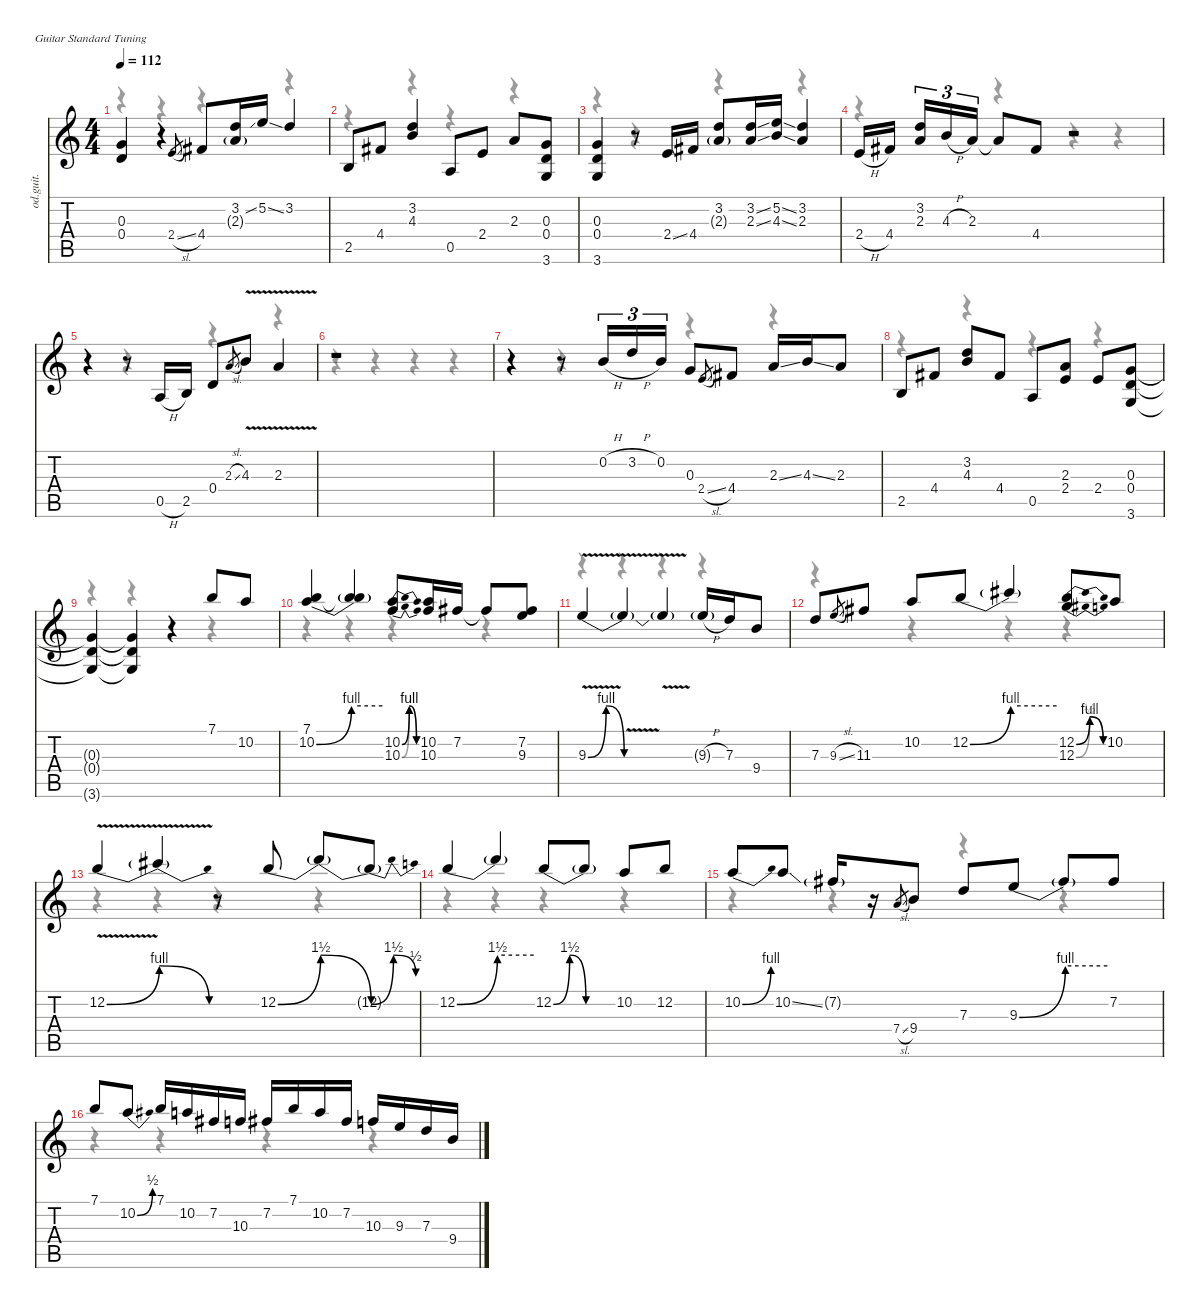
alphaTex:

\defaultSystemsLayout 4
\hideDynamics
\bracketExtendMode nobrackets
\otherSystemsTrackNameOrientation horizontal
\track ("Electric - Jimi Hendrix" "od.guit.") {instrument overdrivenguitar}
\staff {score tabs}
\tuning (E4 B3 G3 D3 A2 E2)
\voice
\ts (4 4)
\tempo 112
\clef g2
\ks c
(0.3 0.4).4{dy f beam Up} r.4{beam Up} 2.4{sl}.8{gr dy mp beam Up} 4.4{acc #}.8{dy f beam Up} (3.2{ss} 2.3{g}).16{beam Up} 5.2{ss}.16{beam Up} 3.2.4{beam Up} |
2.5.8{beam Up} 4.4{acc #}.8{beam Up} (3.2 4.3).4{beam Up} 0.5.8{beam Up} 2.4.8{beam Up} 2.3.8{beam Up} (0.3 0.4 3.6).8{beam Up} |
(0.3 0.4 3.6).4{beam Up} r.8{beam Up} 2.4{ss}.16{beam Up} 4.4{acc #}.16{beam Up} (3.2 2.3{g}).8{beam Up} (3.2{ss} 2.3{ss}).16{beam Up} (5.2{ss} 4.3{ss}).16{beam Up} (3.2 2.3).4{beam Up} |
2.4{h}.16{beam Up} 4.4{acc #}.16{beam Up} (3.2 2.3).16{tu (3 2) beam Up} 4.3{h}.16{tu (3 2) beam Up} 2.3.16{tu (3 2) beam Up} 2.3{t}.8{beam Up} 4.4{acc #}.8{beam Up} r.2{beam Up} |
r.4{beam Up} r.8{beam Up} 0.5{h}.16{beam Up} 2.5.16{beam Up} 0.4.8{beam Up} 2.3{sl}.8{gr dy mp beam Up} 4.3{v}.8{dy f beam Up} 2.3{v}.4{beam Up} |
r.1{beam Up} |
r.4{beam Up} r.8{beam Up} 0.2{h}.16{tu (3 2) beam Up} 3.2{h}.16{tu (3 2) beam Up} 0.2.16{tu (3 2) beam Up} 0.3.8{beam Up} 2.4{sl}.8{gr dy mp beam Up} 4.4{acc #}.8{dy f beam Up} 2.3{ss}.16{beam Up} 4.3{ss}.16{beam Up} 2.3.8{beam Up} |
2.5.8{beam Up} 4.4{acc #}.8{beam Up} (3.2 4.3).8{beam Up} 4.4{acc #}.8{beam Up} 0.5.8{beam Up} (2.3 2.4).8{beam Up} 2.4.8{beam Up} (0.3 0.4 3.6).8{beam Up} |
(0.3{t} 0.4{t} 3.6{t}).4{beam Up} (0.3{t} 0.4{t} 3.6{t}).4{beam Up} r.4{beam Up} 7.1.8{beam Up} 10.2.8{beam Up} |
(7.1 10.2{be (bend 0 0 60 4)}).4{beam Up} (7.1{t} 10.2{be (hold 0 4 60 4) t}).4{beam Up} (10.2{be (bendrelease 0 0 15 4 30 4 60 0)} 10.3{be (bendrelease 0 0 15 4 30 4 60 0)}).8{beam Up} (10.2 10.3).16{dy mf beam Up} 7.2{acc #}.16{dy f beam Up} 7.2{t acc #}.8{beam Up} (7.2{acc #} 9.3).8{beam Up} |
9.3{be (bendrelease 0 0 30 4 30 4 60 0) v}.4{beam Up} 9.3{v t}.4{beam Up} 9.3{be (hold 0 0 60 0) t}.4{beam Up} 9.3{h g}.16{beam Up} 7.3.16{beam Up} 9.4.8{beam Up} |
7.3.8{beam Up} 9.3{sl}.8{gr dy mp beam Up} 11.3{acc #}.8{dy f beam Up} 10.2.8{beam Up} 12.2{be (bend 0 0 60 4)}.8{beam Up} 12.2{be (hold 0 4 60 4) t}.4{beam Up} (12.2{be (bendrelease 0 0 9.999999599999999 4 19.999999199999998 4 30 0)} 12.3{be (bendrelease 0 0 9.999999599999999 2 19.999999199999998 2 30 0)}).8{beam Up} 10.2.8{beam Up} |
12.2{be (bend 0 0 60 4) v}.4{beam Up} 12.2{be (release 0 4 60 0) t}.4{beam Up} r.8{beam Up} 12.2{be (bend 0 0 60 6)}.8{beam Up} 12.2{be (release 0 6 60 0) t}.8{beam Up} 12.2{be (bendrelease 0 0 30 6 30 6 60 2) t}.8{beam Up} |
12.2{be (bend 0 0 60 6)}.4{beam Up} 12.2{be (hold 0 6 60 6) t}.4{beam Up} 12.2{be (bendrelease 0 0 30 6 30 6 60 0)}.8{beam Up} 12.2{be (hold 0 0 60 0) t}.8{beam Up} 10.2.8{beam Up} 12.2.8{beam Up} |
10.2{be (bend 0 0 30 4)}.8{beam Up} 10.2{ss}.8{beam Up} 7.2{g acc #}.16{dy p beam Up} r.16{beam Up} 7.4{sl}.8{gr dy mp beam Up} 9.4.8{dy f beam Up} 7.3.8{beam Up} 9.3{be (bend 0 0 60 4)}.8{beam Up} 9.3{be (hold 0 4 60 4) t}.8{beam Up} 7.2{acc #}.8{beam Up} |
7.1.8{beam Up} 10.2{be (bend 0 0 30 2)}.8{beam Up} 7.1.16{beam Up} 10.2.16{beam Up} 7.2{acc #}.16{beam Up} 10.3.16{beam Up} 7.2{acc #}.16{beam Up} 7.1.16{beam Up} 10.2.16{beam Up} 7.2{acc #}.16{beam Up} 10.3.16{beam Up} 9.3.16{beam Up} 7.3.16{beam Up} 9.4.16{beam Up}
\voice
\clef g2
\ottava regular
\simile none
\ks c
r.4{dy mf beam Down} r.4{beam Down} r.4{beam Down} r.4{beam Down} |
r.4{beam Down} r.4{beam Down} r.4{beam Down} r.4{beam Down} |
r.4{beam Down} r.4{beam Down} r.4{beam Down} r.4{beam Down} |
r.4{beam Down} r.4{beam Down} r.4{beam Down} r.4{beam Down} |
r.4{beam Down} r.4{beam Down} r.4{beam Down} r.4{beam Down} |
r.4{beam Down} r.4{beam Down} r.4{beam Down} r.4{beam Down} |
r.4{beam Down} r.4{beam Down} r.4{beam Down} r.4{beam Down} |
r.4{beam Down} r.4{beam Down} r.4{beam Down} r.4{beam Down} |
r.4{beam Down} r.4{beam Down} r.4{beam Down} r.4{beam Down} |
r.4{beam Down} r.4{beam Down} r.4{beam Down} r.4{beam Down} |
r.4{beam Down} r.4{beam Down} r.4{beam Down} r.4{beam Down} |
r.4{beam Down} r.4{beam Down} r.4{beam Down} r.4{beam Down} |
r.4{beam Down} r.4{beam Down} r.4{beam Down} r.4{beam Down} |
r.4{beam Down} r.4{beam Down} r.4{beam Down} r.4{beam Down} |
r.4{beam Down} r.4{beam Down} r.4{beam Down} r.4{beam Down} |
r.4{beam Down} r.4{beam Down} r.4{beam Down} r.4{beam Down}
